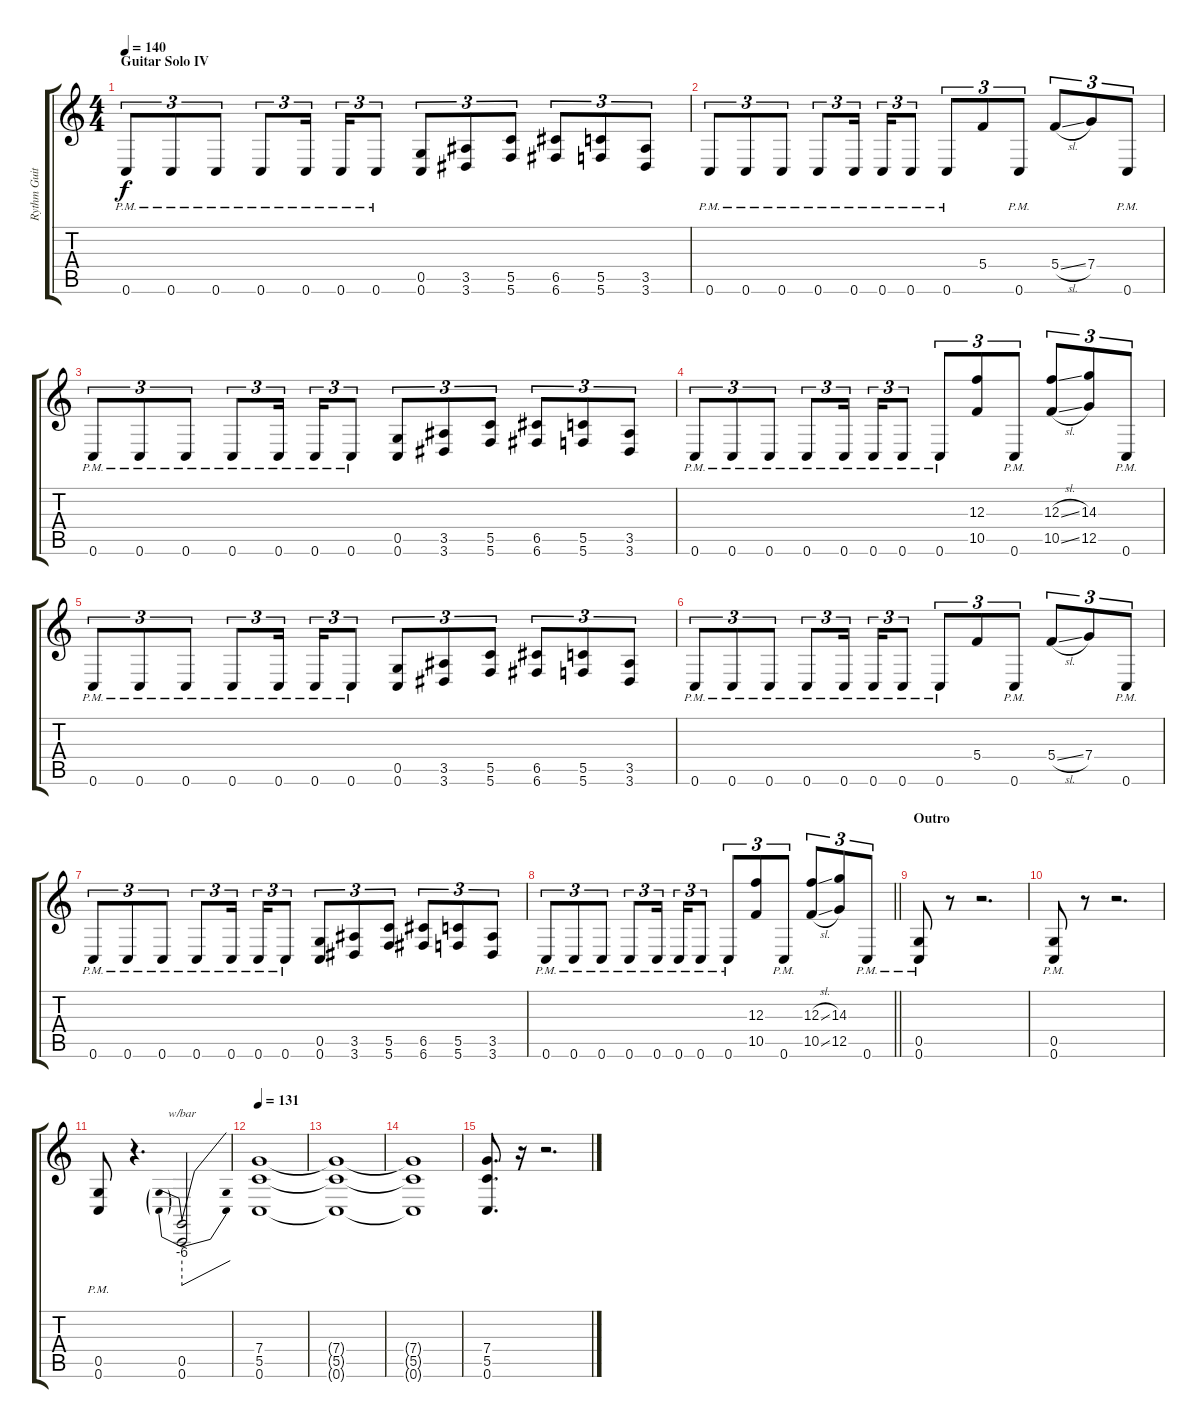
\track ("Rythm Guitar I" "Rythm Guit") {instrument distortionguitar}
\staff {score tabs}
\tuning (D4 A3 F3 C3 G2 C2) {hide}
\ts (4 4)
\section ("" "Guitar Solo IV")
\tempo 140
\clef g2
\ks c
0.6{pm}.8{tu (3 2) dy f} 0.6{pm}.8{tu (3 2)} 0.6{pm}.8{tu (3 2)} 0.6{pm}.8{tu (3 2)} 0.6{pm}.16{tu (3 2) beam splitsecondary} 0.6{pm}.16{tu (3 2)} 0.6{pm}.8{tu (3 2)} (0.5 0.6).8{tu (3 2)} (3.5 3.6).8{tu (3 2)} (5.5 5.6).8{tu (3 2)} (6.5 6.6).8{tu (3 2)} (5.5 5.6).8{tu (3 2)} (3.5 3.6).8{tu (3 2)} |
0.6{pm}.8{tu (3 2)} 0.6{pm}.8{tu (3 2)} 0.6{pm}.8{tu (3 2)} 0.6{pm}.8{tu (3 2)} 0.6{pm}.16{tu (3 2) beam splitsecondary} 0.6{pm}.16{tu (3 2)} 0.6{pm}.8{tu (3 2)} 0.6{pm}.8{tu (3 2)} 5.4.8{tu (3 2)} 0.6{pm}.8{tu (3 2)} 5.4{sl}.8{tu (3 2)} 7.4.8{tu (3 2)} 0.6{pm}.8{tu (3 2)} |
0.6{pm}.8{tu (3 2)} 0.6{pm}.8{tu (3 2)} 0.6{pm}.8{tu (3 2)} 0.6{pm}.8{tu (3 2)} 0.6{pm}.16{tu (3 2) beam splitsecondary} 0.6{pm}.16{tu (3 2)} 0.6{pm}.8{tu (3 2)} (0.5 0.6).8{tu (3 2)} (3.5 3.6).8{tu (3 2)} (5.5 5.6).8{tu (3 2)} (6.5 6.6).8{tu (3 2)} (5.5 5.6).8{tu (3 2)} (3.5 3.6).8{tu (3 2)} |
0.6{pm}.8{tu (3 2)} 0.6{pm}.8{tu (3 2)} 0.6{pm}.8{tu (3 2)} 0.6{pm}.8{tu (3 2)} 0.6{pm}.16{tu (3 2) beam splitsecondary} 0.6{pm}.16{tu (3 2)} 0.6{pm}.8{tu (3 2)} 0.6{pm}.8{tu (3 2)} (12.3 10.5).8{tu (3 2)} 0.6{pm}.8{tu (3 2)} (12.3{sl} 10.5{sl}).8{tu (3 2)} (14.3 12.5).8{tu (3 2)} 0.6{pm}.8{tu (3 2)} |
0.6{pm}.8{tu (3 2)} 0.6{pm}.8{tu (3 2)} 0.6{pm}.8{tu (3 2)} 0.6{pm}.8{tu (3 2)} 0.6{pm}.16{tu (3 2) beam splitsecondary} 0.6{pm}.16{tu (3 2)} 0.6{pm}.8{tu (3 2)} (0.5 0.6).8{tu (3 2)} (3.5 3.6).8{tu (3 2)} (5.5 5.6).8{tu (3 2)} (6.5 6.6).8{tu (3 2)} (5.5 5.6).8{tu (3 2)} (3.5 3.6).8{tu (3 2)} |
0.6{pm}.8{tu (3 2)} 0.6{pm}.8{tu (3 2)} 0.6{pm}.8{tu (3 2)} 0.6{pm}.8{tu (3 2)} 0.6{pm}.16{tu (3 2) beam splitsecondary} 0.6{pm}.16{tu (3 2)} 0.6{pm}.8{tu (3 2)} 0.6{pm}.8{tu (3 2)} 5.4.8{tu (3 2)} 0.6{pm}.8{tu (3 2)} 5.4{sl}.8{tu (3 2)} 7.4.8{tu (3 2)} 0.6{pm}.8{tu (3 2)} |
0.6{pm}.8{tu (3 2)} 0.6{pm}.8{tu (3 2)} 0.6{pm}.8{tu (3 2)} 0.6{pm}.8{tu (3 2)} 0.6{pm}.16{tu (3 2) beam splitsecondary} 0.6{pm}.16{tu (3 2)} 0.6{pm}.8{tu (3 2)} (0.5 0.6).8{tu (3 2)} (3.5 3.6).8{tu (3 2)} (5.5 5.6).8{tu (3 2)} (6.5 6.6).8{tu (3 2)} (5.5 5.6).8{tu (3 2)} (3.5 3.6).8{tu (3 2)} |
\barLineRight lightlight
0.6{pm}.8{tu (3 2)} 0.6{pm}.8{tu (3 2)} 0.6{pm}.8{tu (3 2)} 0.6{pm}.8{tu (3 2)} 0.6{pm}.16{tu (3 2) beam splitsecondary} 0.6{pm}.16{tu (3 2)} 0.6{pm}.8{tu (3 2)} 0.6{pm}.8{tu (3 2)} (12.3 10.5).8{tu (3 2)} 0.6{pm}.8{tu (3 2)} (12.3{sl} 10.5{sl}).8{tu (3 2)} (14.3 12.5).8{tu (3 2)} 0.6{pm}.8{tu (3 2)} |
\section ("" "Outro")
(0.5{pm} 0.6{pm}).8 r.8 r.2{d} |
(0.5{pm} 0.6{pm}).8 r.8 r.2{d} |
(0.5{pm} 0.6{pm}).8 r.4{d} (0.5 0.6).2{tbe (predivedive default 0 -24 60 0)} |
\tempo 131
(7.4 5.5 0.6).1 |
(7.4{t} 5.5{t} 0.6{t}).1 |
(7.4{t} 5.5{t} 0.6{t}).1 |
(7.4 5.5 0.6).8{d} r.16 r.2{d}
